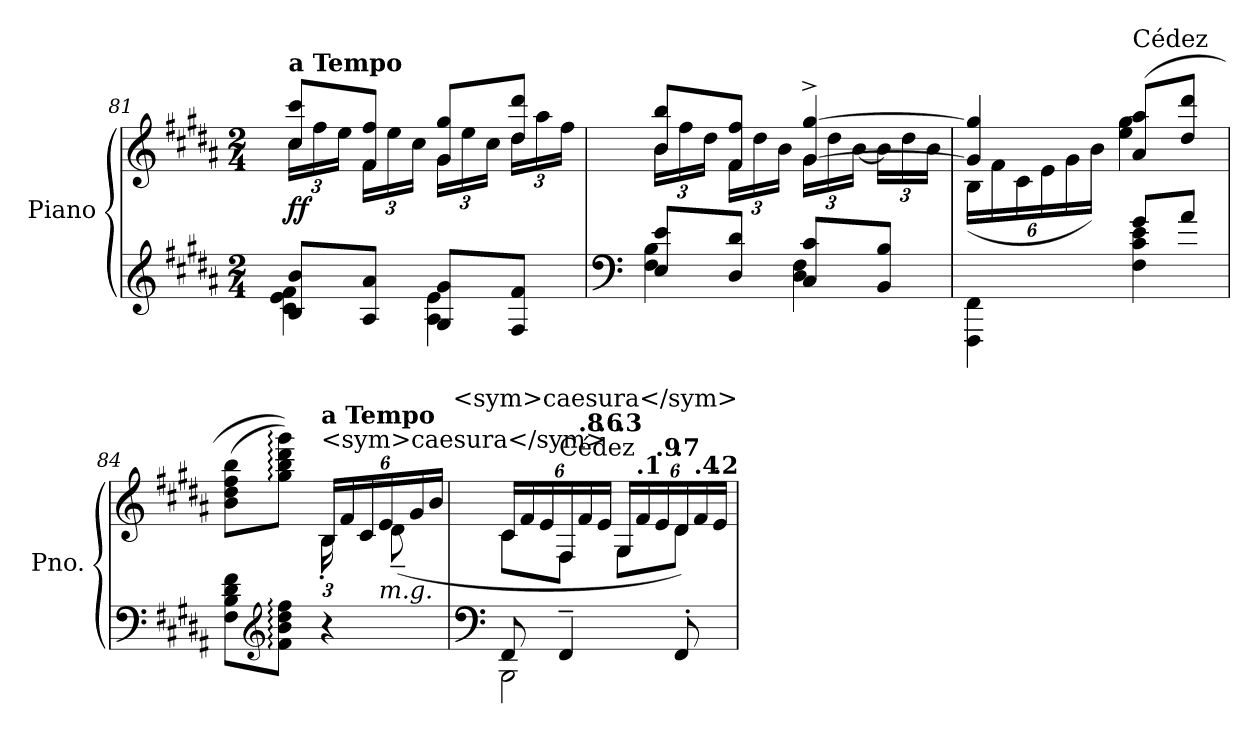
**kern	**kern	**dynam
*part1	*part1	*part1
*staff2	*staff1	*staff1/2
*I"Piano	*	*
*I'Pno.	*	*
*clefG2	*clefG2	*
*k[f#c#g#d#a#]	*k[f#c#g#d#a#]	*
*M2/4	*M2/4	*
=81	=81	=81
*^	*^	*
*	*	*	*Xbrackettup	*
!	!	!LO:TX:a:B:t=a Tempo	!	!
!	!	!	!	!LO:DY:b
8B/ 8b/L	4c#\ 4e\ 4f#\	8cc#/ 8ccc#/L	24cc#\LL	ff
.	.	.	24ff#\	.
.	.	.	24ee\JJ	.
8A#/ 8a#/J	.	8f#/ 8ff#/J	24f#\LL	.
.	.	.	24ee\	.
.	.	.	24cc#\JJ	.
8G#/ 8g#/L	4A#\ 4e\	8g#/ 8gg#/L	24g#\LL	.
.	.	.	24ee\	.
.	.	.	24cc#\JJ	.
8F#/ 8f#/J	.	8dd#/ 8ddd#/J	24dd#\LL	.
.	.	.	24aa#\	.
.	.	.	24ff#\JJ	.
!!LO:PB:g=z	!!
=82	=82	=82	=82	=82
*clefF4	*	*	*	*
8E/ 8e/L	4F#\ 4B\	8b/ 8bb/L	24b\LL	.
.	.	.	24ff#\	.
.	.	.	24dd#\JJ	.
8D#/ 8d#/J	.	8f#/ 8ff#/J	24f#\LL	.
.	.	.	24dd#\	.
.	.	.	24b\JJ	.
8C#/ 8c#/L	4D#\ 4F#\	[4g#/^ [4gg#/^	24g#\LL	.
.	.	.	24dd#\	.
.	.	.	[24b\JJ	.
8BB/ 8B/J	.	.	24b\LL]	.
.	.	.	24dd#\	.
.	.	.	24b\JJ	.
=83	=83	=83	=83	=83
4ryy	4FFF#\ 4FF#\	4g#/] 4gg#/]	(<24B\LL	.
.	.	.	24f#\	.
.	.	.	24c#\	.
.	.	.	24e\	.
.	.	.	24g#\	.
.	.	.	24b\JJ)	.
*	*	*MM80	*	*
!	!	!LO:TX:a:t=Cédez	!	!
8g#/L	4F#\ 4c#\ 4e\	(>8a#/ 8aa#/L	4ee\ 4gg#\	.
*	*	*MM75	*	*
8a#/J	.	8dd#/ 8ddd#/J	.	.
*v	*v	*	*	*
=84	=84	=84	=84
*	*MM70	*	*
8F#\ 8B\ 8d#\ 8f#\L	(>8b\ 8dd#\ 8ff#\ 8bb\L	4ryy	.
*clefG2	*	*	*
*	*MM65	*	*
8f#\: 8b\: 8dd#\: 8ff#\:J	8gg#\:Z 8bb\:Z 8ddd#\:Z 8ggg#\:ZJ))	.	.
!	!LO:TX:a:t=<sym>caesura</sym>	!	!
!	!LO:TX:a:B:t=a Tempo	!	!
4r	24B/LL	24B'\	.
.	24f#/	12ryy	.
.	24c#/	.	.
!	!LO:TX:b:i:t=m.g.	!	!
.	24e/	(<8d#~\	.
.	24g#/	.	.
.	24b/JJ	.	.
!!LO:LB:g=z	!!
=85	=85	=85	=85
*clefF4	*	*	*
*^	*	*	*
8FF#/	2BBB\	24c#/LL	8c#\L	.
.	.	24f#/	.	.
.	.	24e/	.	.
*	*	*MM80	*	*
!	!	!LO:TX:a:t=Cédez	!	!
4FF#~/	.	24F#/	8F#\J	.
*	*	*MM77	*	*
!	!	!LO:TX:a:B:t=.8	!	!
.	.	24f#/	.	.
*	*	*MM75	*	*
!	!	!LO:TX:a:B:t=.6	!	!
.	.	24e/JJ	.	.
*	*	*MM73	*	*
!	!	!LO:TX:a:B:t=.3	!	!
.	.	24G#/LL	8G#\L	.
*	*	*MM71	*	*
!	!	!LO:TX:a:B:t=.1	!	!
.	.	24f#/	.	.
*	*	*MM68	*	*
!	!	!LO:TX:a:B:t=.9	!	!
.	.	24e/	.	.
*	*	*MM66	*	*
!	!	!LO:TX:a:B:t=.7	!	!
8FF#'/	.	24d#/	8d#\J)	.
*	*	*MM64	*	*
!	!	!LO:TX:a:B:t=.4	!	!
.	.	24f#/	.	.
*	*	*MM62	*	*
!	!	!LO:TX:a:B:t=.2	!	!
.	.	24e/JJ	.	.
*v	*v	*	*	*
*	*v	*v	*
!	!LO:TX:a:t=<sym>caesura</sym>	!
=	=	=
*-	*-	*-
